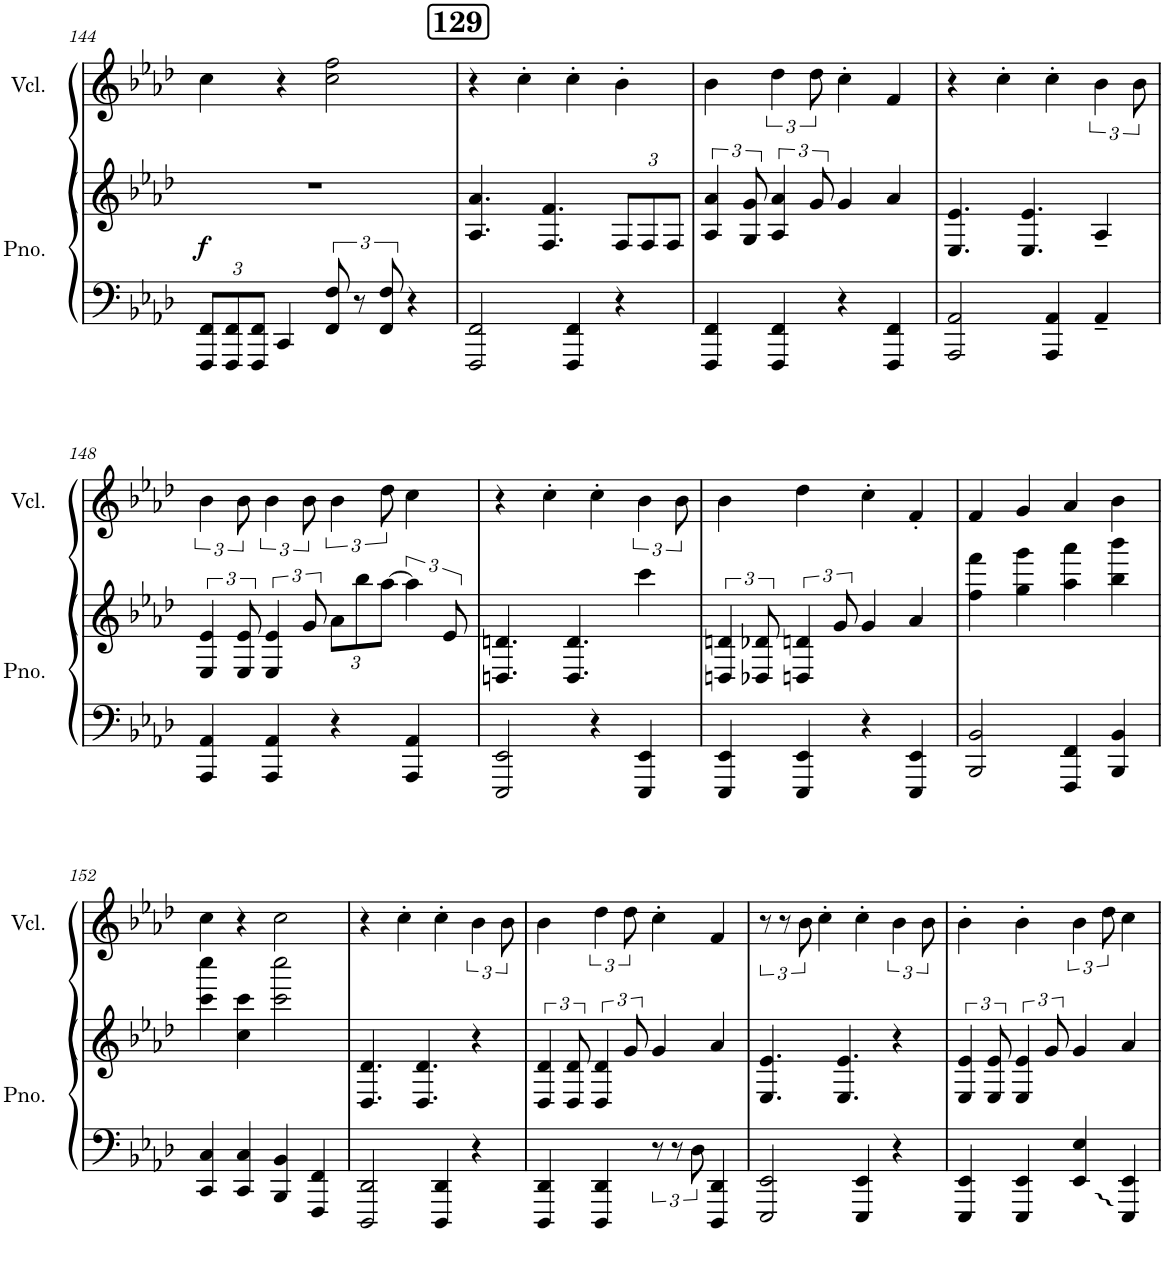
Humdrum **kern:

**kern	**kern	**dynam	**kern
*part2	*part2	*part2	*part1
*staff3	*staff2	*staff2/3	*staff1
*I"Piano	*	*	*I"Vocal
*I'Pno.	*	*	*I'Vcl.
!!LO:PB:g=z
*clefF4	*clefG2	*	*clefG2
*k[b-e-a-d-]	*k[b-e-a-d-]	*	*k[b-e-a-d-]
*M4/4	*M4/4	*	*M4/4
*Xbrackettup	*	*	*
=144	=144	=144	=144
!	!	!LO:DY:b	!
12FFF/ 12FF/L	1r	f	4cc\
12FFF/ 12FF/	.	.	.
12FFF/ 12FF/J	.	.	.
4CC/	.	.	4r
*brackettup	*	*	*
12FF/ 12F/	.	.	2cc\ 2ff\
12r	.	.	.
12FF/ 12F/	.	.	.
4r	.	.	.
!!LO:REH:place=s1:a:B:cj:fs=14:t=129
=145	=145	=145	=145
2FFF/ 2FF/	4.A-/ 4.a-/	.	4r
.	.	.	4cc'\
.	4.F/ 4.f/	.	.
4FFF/ 4FF/	.	.	4cc'\
*	*Xbrackettup	*	*
4r	12F/L	.	4b-'\
.	12F/	.	.
.	12F/J	.	.
=146	=146	=146	=146
*	*brackettup	*	*
4FFF/ 4FF/	6A-/ 6a-/	.	4b-\
.	12G/ 12g/	.	.
4FFF/ 4FF/	6A-/ 6a-/	.	6dd-\
.	12g/	.	12dd-\
4r	4g/	.	4cc'\
4FFF/ 4FF/	4a-/	.	4f/
=147	=147	=147	=147
2AAA-/ 2AA-/	4.E-/ 4.e-/	.	4r
.	.	.	4cc'\
.	4.E-/ 4.e-/	.	.
4AAA-/ 4AA-/	.	.	4cc'\
4AA-~/	4A-~/	.	6b-\
.	.	.	12b-\
!!LO:LB:g=z
=148	=148	=148	=148
4AAA-/ 4AA-/	6E-/ 6e-/	.	6b-\
.	12E-/ 12e-/	.	12b-\
4AAA-/ 4AA-/	6E-/ 6e-/	.	6b-\
.	12g/	.	12b-\
*	*Xbrackettup	*	*
4r	12a-\L	.	6b-\
.	12bb-\	.	.
.	[4aa-\	.	12dd-\
4AAA-/ 4AA-/	.	.	4cc\
.	12e-/	.	.
=149	=149	=149	=149
2EEE-/ 2EE-/	4.Dn/ 4.dn/	.	4r
.	.	.	4cc'\
.	4.D/ 4.d/	.	.
4r	.	.	4cc'\
4EEE-/ 4EE-/	4ccc\	.	6b-\
.	.	.	12b-\
=150	=150	=150	=150
*	*brackettup	*	*
4EEE-/ 4EE-/	6Dn/ 6dn/	.	4b-\
.	12D-X/ 12d-X/	.	.
4EEE-/ 4EE-/	6Dn/ 6dn/	.	4dd-\
.	12g/	.	.
4r	4g/	.	4cc'\
4EEE-/ 4EE-/	4a-/	.	4f'/
=151	=151	=151	=151
2BBB-/ 2BB-/	4ff\ 4fff\	.	4f/
.	4gg\ 4ggg\	.	4g/
4FFF/ 4FF/	4aa-\ 4aaa-\	.	4a-/
4BBB-/ 4BB-/	4bb-\ 4bbb-\	.	4b-\
!!LO:LB:g=z
=152	=152	=152	=152
4CC/ 4C/	4ccc\ 4cccc\	.	4cc\
4CC/ 4C/	4cc\ 4ccc\	.	4r
4BBB-/ 4BB-/	2ccc\ 2cccc\	.	2cc\
4FFF/ 4FF/	.	.	.
=153	=153	=153	=153
2DDD-/ 2DD-/	4.D-/ 4.d-/	.	4r
.	.	.	4cc'\
.	4.D-/ 4.d-/	.	.
4DDD-/ 4DD-/	.	.	4cc'\
4r	4r	.	6b-\
.	.	.	12b-\
=154	=154	=154	=154
4DDD-/ 4DD-/	6D-/ 6d-/	.	4b-\
.	12D-/ 12d-/	.	.
4DDD-/ 4DD-/	6D-/ 6d-/	.	6dd-\
.	12g/	.	12dd-\
12r	4g/	.	4cc'\
12r	.	.	.
12D-\	.	.	.
4DDD-/ 4DD-/	4a-/	.	4f/
=155	=155	=155	=155
2EEE-/ 2EE-/	4.E-/ 4.e-/	.	12r
.	.	.	12r
.	.	.	12b-\
.	.	.	4cc'\
.	4.E-/ 4.e-/	.	.
4EEE-/ 4EE-/	.	.	4cc'\
4r	4r	.	6b-\
.	.	.	12b-\
=156	=156	=156	=156
4EEE-/ 4EE-/	6E-/ 6e-/	.	4b-'\
.	12E-/ 12e-/	.	.
4EEE-/ 4EE-/	6E-/ 6e-/	.	4b-'\
.	12g/	.	.
4EE-/ 4E-/	4g/	.	6b-\
.	.	.	12dd-\
4EEE-/ 4EE-/	4a-/	.	4cc\
=	=	=	=
*-	*-	*-	*-
